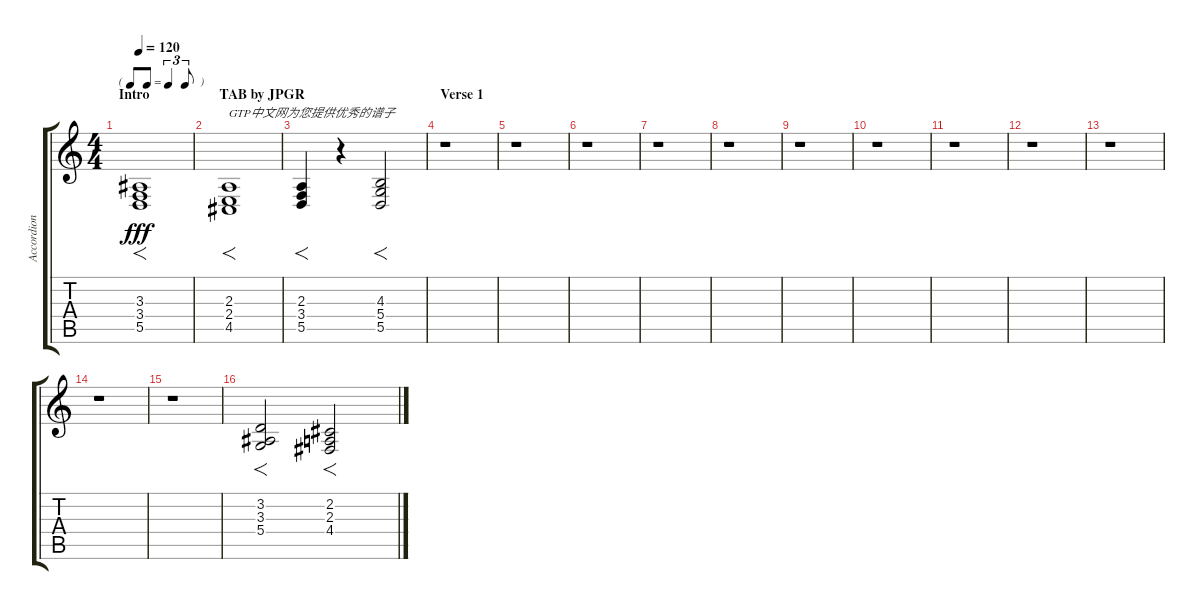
\track ("Accordion" "Accordion") {instrument accordion}
\staff {score tabs}
\tuning (E4 B3 G3 D3 A2 E2) {hide}
\ts (4 4)
\tf triplet8th
\section ("" "Intro                    TAB by JPGR")
\tempo 120
\clef g2
\ks c
(3.3 3.4 5.5).1{f dy fff instrument accordion} |
(2.3 2.4 4.5).1{f txt "GTP中文网为您提供优秀的谱子"} |
(2.3 3.4 5.5).4{f} r.4 (4.3 5.4 5.5).2{f} |
\section ("" "Verse 1")
r.1 |
r.1 |
r.1 |
r.1 |
r.1 |
r.1 |
r.1 |
r.1 |
r.1 |
r.1 |
r.1 |
r.1 |
(3.2 3.3 5.4).2{f} (2.2 2.3 4.4).2{f}
